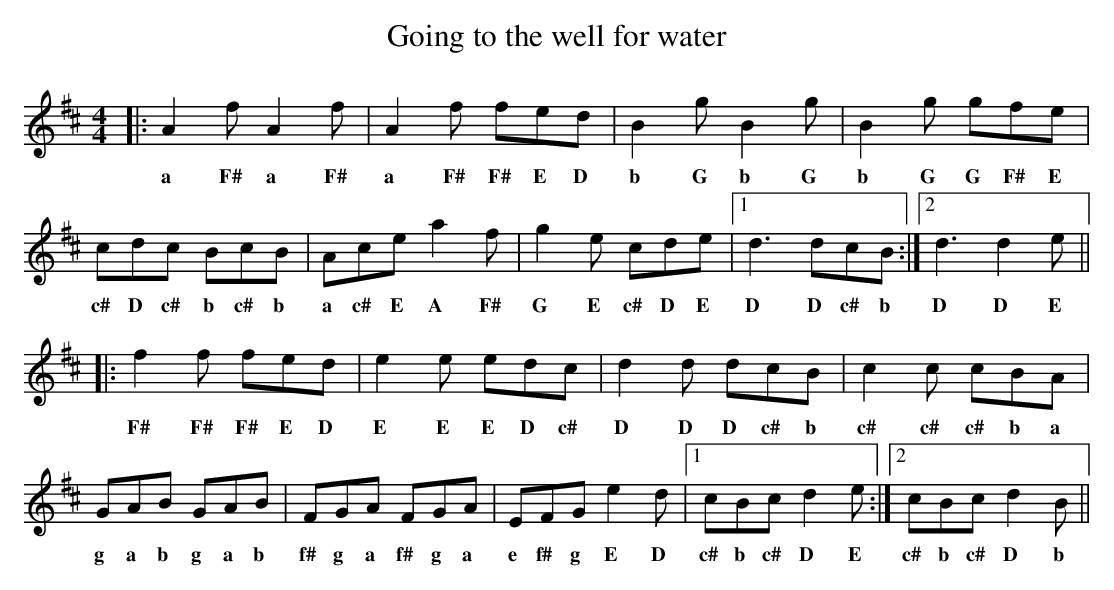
X:1
T:Going to the well for water
M:4/4
L:1/8
K:D
|:A2f A2f|A2f fed|B2g B2g|B2g gfe|
w:a F# a F# a F# F# E D b G b G b G G F# E
cdc BcB|Ace a2f|g2e cde|1d3 dcB:|2d3 d2e||
w:c# D c# b c# b a c# E A F# G E c# D E D D c# b D D E
|:f2f fed|e2e edc|d2d dcB|c2c cBA|
w:F# F# F# E D E E E D c# D D D c# b c# c# c# b a
GAB GAB|FGA FGA|EFG e2d|1cBc d2e:|2cBc d2B||
w:g a b g a b f# g a f# g a e f# g E D c# b c# D E c# b c# D b
